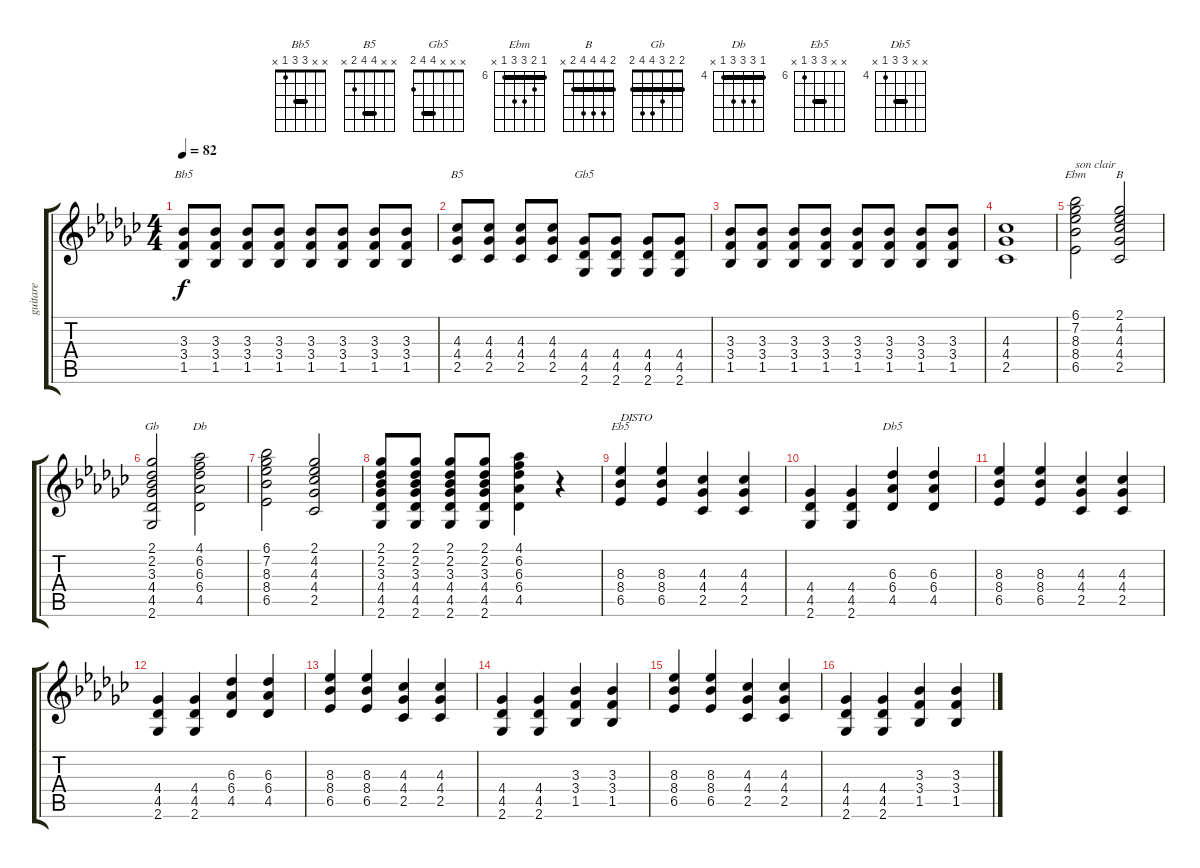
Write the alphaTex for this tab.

\track ("guitare" "guitare") {instrument acousticguitarsteel}
\staff {score tabs}
\tuning (E4 B3 G3 D3 A2 E2) {hide}
\chord ("Bb5" x x 3 3 1 x) {barre 3}
\chord ("B5" x x 4 4 2 x) {barre 4}
\chord ("Gb5" x x x 4 4 2) {barre 4}
\chord ("Ebm" 6 7 8 8 6 x) {firstfret 6 barre 6}
\chord ("B" 2 4 4 4 2 x) {barre 2}
\chord ("Gb" 2 2 3 4 4 2) {barre 2}
\chord ("Db" 4 6 6 6 4 x) {firstfret 4 barre 4}
\chord ("Eb5" x x 8 8 6 x) {firstfret 6 barre 8}
\chord ("Db5" x x 6 6 4 x) {firstfret 4 barre 6}
\ts (4 4)
\tempo 82
\clef g2
\ks ebminor
(3.3 3.4 1.5).8{ch "Bb5" dy f} (3.3 3.4 1.5).8 (3.3 3.4 1.5).8 (3.3 3.4 1.5).8 (3.3 3.4 1.5).8 (3.3 3.4 1.5).8 (3.3 3.4 1.5).8 (3.3 3.4 1.5).8 |
(4.3 4.4 2.5).8{ch "B5" txt " "} (4.3 4.4 2.5).8 (4.3 4.4 2.5).8 (4.3 4.4 2.5).8 (4.4 4.5 2.6).8{ch "Gb5"} (4.4 4.5 2.6).8 (4.4 4.5 2.6).8 (4.4 4.5 2.6).8 |
(3.3 3.4 1.5).8 (3.3 3.4 1.5).8 (3.3 3.4 1.5).8 (3.3 3.4 1.5).8 (3.3 3.4 1.5).8 (3.3 3.4 1.5).8 (3.3 3.4 1.5).8 (3.3 3.4 1.5).8 |
(4.3 4.4 2.5).1 |
(6.1 7.2 8.3 8.4 6.5).2{ch "Ebm" txt "son clair"} (2.1 4.2 4.3 4.4 2.5).2{ch "B"} |
(2.1 2.2 3.3 4.4 4.5 2.6).2{ch "Gb"} (4.1 6.2 6.3 6.4 4.5).2{ch "Db"} |
(6.1 7.2 8.3 8.4 6.5).2 (2.1 4.2 4.3 4.4 2.5).2 |
(2.1 2.2 3.3 4.4 4.5 2.6).8 (2.1 2.2 3.3 4.4 4.5 2.6).8 (2.1 2.2 3.3 4.4 4.5 2.6).8 (2.1 2.2 3.3 4.4 4.5 2.6).8 (4.1 6.2 6.3 6.4 4.5).4 r.4 |
(8.3 8.4 6.5).4{ch "Eb5" txt "DISTO"} (8.3 8.4 6.5).4 (4.3 4.4 2.5).4 (4.3 4.4 2.5).4 |
(4.4 4.5 2.6).4 (4.4 4.5 2.6).4 (6.3 6.4 4.5).4{ch "Db5"} (6.3 6.4 4.5).4 |
(8.3 8.4 6.5).4{txt " "} (8.3 8.4 6.5).4 (4.3 4.4 2.5).4 (4.3 4.4 2.5).4 |
(4.4 4.5 2.6).4 (4.4 4.5 2.6).4 (6.3 6.4 4.5).4 (6.3 6.4 4.5).4 |
(8.3 8.4 6.5).4{txt " "} (8.3 8.4 6.5).4 (4.3 4.4 2.5).4 (4.3 4.4 2.5).4 |
(4.4 4.5 2.6).4 (4.4 4.5 2.6).4 (3.3 3.4 1.5).4 (3.3 3.4 1.5).4 |
(8.3 8.4 6.5).4{txt " "} (8.3 8.4 6.5).4 (4.3 4.4 2.5).4 (4.3 4.4 2.5).4 |
(4.4 4.5 2.6).4 (4.4 4.5 2.6).4 (3.3 3.4 1.5).4 (3.3 3.4 1.5).4
